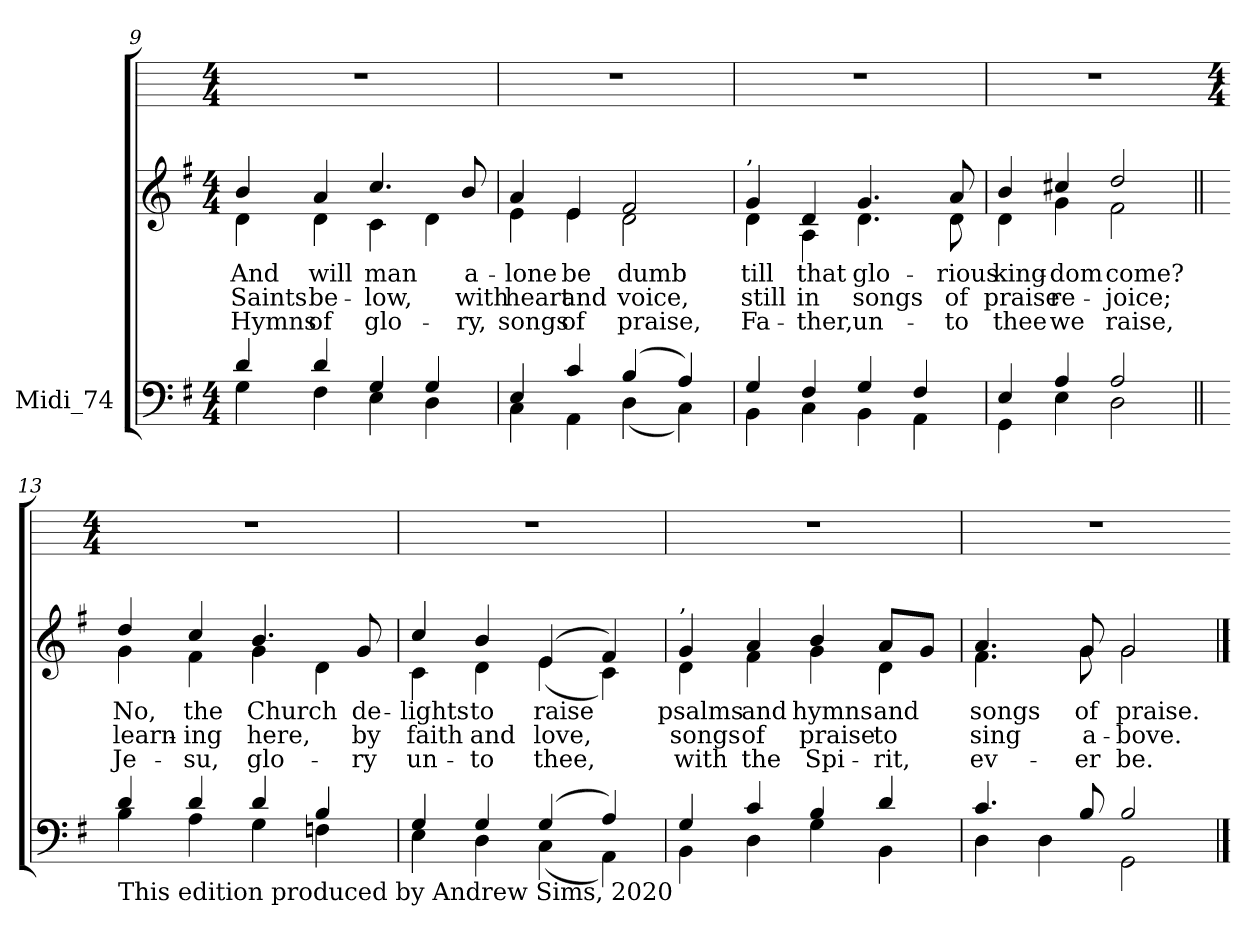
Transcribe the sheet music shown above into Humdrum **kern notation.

**kern	**kern	**text	**text	**text	**kern
*part3	*part2	*part2	*part2	*part2	*part1
*staff3	*staff2	*staff2	*staff2	*staff2	*staff1
*I"Midi_74	*	*	*	*	*
!!LO:LB:g=z
*clefF4	*clefG2	*	*	*	*
*k[f#]	*k[f#]	*	*	*	*
*G:	*G:	*	*	*	*
*M4/4	*M4/4	*	*	*	*M4/4
=9	=9	=9	=9	=9	=9
*^	*	*	*	*	*
!	!	!	!LO:LY:b	!LO:LY:b	!LO:LY:b	!
*	*	*^	*	*	*	*
4d	4G\	4b/	4d\	And	Saints	Hymns	1r
!	!	!	!	!LO:LY:b	!LO:LY:b	!LO:LY:b	!
4d	4F#\	4a/	4d\	will	be-	-of	.
!	!	!	!	!LO:LY:b	!LO:LY:b	!LO:LY:b	!
4G/	4E\	4.cc/	4c\	man	low,	glo-	.
4G/	4D\	.	4d\	.	.	.	.
!	!	!	!	!LO:LY:b	!LO:LY:b	!LO:LY:b	!
.	.	8b/	.	-a-	-with	ry,	.
=10	=10	=10	=10	=10	=10	=10	=10
!	!	!	!	!LO:LY:b	!LO:LY:b	!LO:LY:b	!
4E/	4C\	4a/	4e\	lone	heart	songs	1r
!	!	!	!	!LO:LY:b	!LO:LY:b	!LO:LY:b	!
4c/	4AA\	4e/	4e\	be	and	of	.
!	!	!	!	!LO:LY:b	!LO:LY:b	!LO:LY:b	!
(>4B/	(<4D\	2f#/	2d\	dumb	voice,	praise,	.
4A/)	4C\)	.	.	.	.	.	.
=11	=11	=11	=11	=11	=11	=11	=11
!	!	!LO:TX:a:t=,	!	!	!	!	!
!	!	!	!	!LO:LY:b	!LO:LY:b	!LO:LY:b	!
4G/	4BB\	4g/	4d\	till	still	Fa-	1r
!	!	!	!	!LO:LY:b	!LO:LY:b	!LO:LY:b	!
4F#/	4C\	4d/	4A	-that	in	ther,	.
!	!	!	!	!LO:LY:b	!LO:LY:b	!LO:LY:b	!
4G/	4BB\	4.g/	4.d\	glo-	-songs	un-	.
4F#/	4AA\	.	.	.	.	.	.
!	!	!	!	!LO:LY:b	!LO:LY:b	!LO:LY:b	!
.	.	8a/	8d\	-rious	of	to	.
=12	=12	=12	=12	=12	=12	=12	=12
!	!	!	!	!LO:LY:b	!LO:LY:b	!LO:LY:b	!
4E/	4GG\	4b/	4d\	king-	-praise	thee	1r
!	!	!	!	!LO:LY:b	!LO:LY:b	!LO:LY:b	!
4A/	4E\	4cc#X/	4g\	dom	re-	-we	.
!	!	!	!	!LO:LY:b	!LO:LY:b	!LO:LY:b	!
2A/	2D\	2dd/	2f#\	come?	joice;	raise,	.
!!LO:LB:g=z
=13||	=13||	=13||	=13||	=13	=13	=13	=13
*	*	*	*	*	*	*	*M4/4
!LO:TX:b:t=This edition produced by Andrew Sims, 2020	!	!	!	!	!	!	!
!	!	!	!	!LO:LY:b	!LO:LY:b	!LO:LY:b	!
4d	4B\	4dd/	4g\	No,	learn-	-Je-	1r
!	!	!	!	!LO:LY:b	!LO:LY:b	!LO:LY:b	!
4d	4A\	4cc/	4f#\	-the	ing	su,	.
!	!	!	!	!LO:LY:b	!LO:LY:b	!LO:LY:b	!
4d	4G\	4.b/	4g\	Church	here,	glo-	.
4B/	4Fn\	.	4d\	.	.	.	.
!	!	!	!	!LO:LY:b	!LO:LY:b	!LO:LY:b	!
.	.	8g/	.	-de-	-by	ry	.
=14	=14	=14	=14	=14	=14	=14	=14
!	!	!	!	!LO:LY:b	!LO:LY:b	!LO:LY:b	!
4G/	4E\	4cc/	4c\	lights	faith	un-	1r
!	!	!	!	!LO:LY:b	!LO:LY:b	!LO:LY:b	!
4G/	4D\	4b/	4d\	-to	and	to	.
!	!	!	!	!LO:LY:b	!LO:LY:b	!LO:LY:b	!
(>4G/	(<4C\	(>4e/	(<4e\	raise	love,	thee,	.
4A/)	4AA\)	4f#/)	4c\)	.	.	.	.
=15	=15	=15	=15	=15	=15	=15	=15
!	!	!LO:TX:a:t=,	!	!	!	!	!
!	!	!	!	!LO:LY:b	!LO:LY:b	!LO:LY:b	!
4G/	4BB\	4g/	4d\	psalms	songs	with	1r
!	!	!	!	!LO:LY:b	!LO:LY:b	!LO:LY:b	!
4c/	4D\	4a/	4f#\	and	of	the	.
!	!	!	!	!LO:LY:b	!LO:LY:b	!LO:LY:b	!
4B/	4G\	4b/	4g\	hymns	praise	Spi-	.
!	!	!	!	!LO:LY:b	!LO:LY:b	!LO:LY:b	!
4d	4BB\	8a/L	4d\	-and	to	rit,	.
.	.	8g/J	.	.	.	.	.
=16	=16	=16	=16	=16	=16	=16	=16
!	!	!	!	!LO:LY:b	!LO:LY:b	!LO:LY:b	!
4.c/	4D\	4.a/	4.f#\	songs	sing	ev-	1r
.	4D\	.	.	.	.	.	.
!	!	!	!	!LO:LY:b	!LO:LY:b	!LO:LY:b	!
8B/	.	8g/	8g\	-of	a-	-er	.
!	!	!	!	!LO:LY:b	!LO:LY:b	!LO:LY:b	!
2B/	2GG\	2g/	2g\	praise.	bove.	be.	.
*v	*v	*	*	*	*	*	*
*	*v	*v	*	*	*	*
==	==	=	=	=	=
*-	*-	*-	*-	*-	*-
